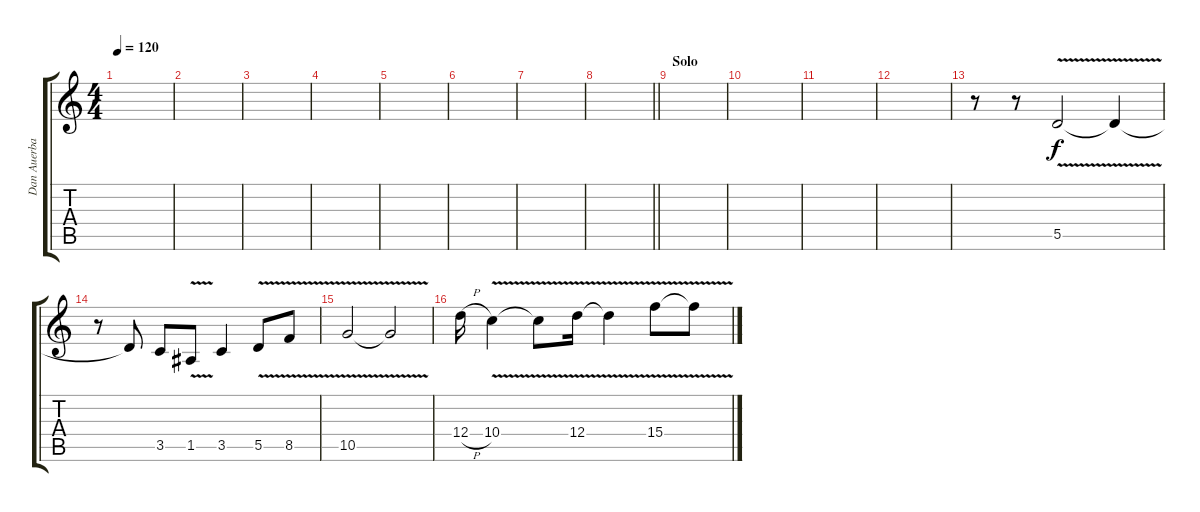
\track ("Dan Auerbach (Guitar Solo)" "Dan Auerba") {instrument distortionguitar}
\staff {score tabs}
\tuning (E4 B3 G3 D3 A2 E2) {hide}
\ts (4 4)
\tempo 120
\clef g2
\ks c
|
|
|
|
|
|
|
\barLineRight lightlight
|
\section ("" "Solo")
|
|
|
|
r.8 r.8 5.5{v}.2 5.5{t}.4 |
r.8 5.5{t}.8 3.5.8 1.5{v}.8 3.5.4 5.5{v}.8 8.5{v}.8 |
10.5{v}.2 10.5{t}.2 |
12.4{h}.16 10.4{v}.4 10.4{t}.8 12.4{v}.16 12.4{t}.4 15.4{v}.8 15.4{t}.8
